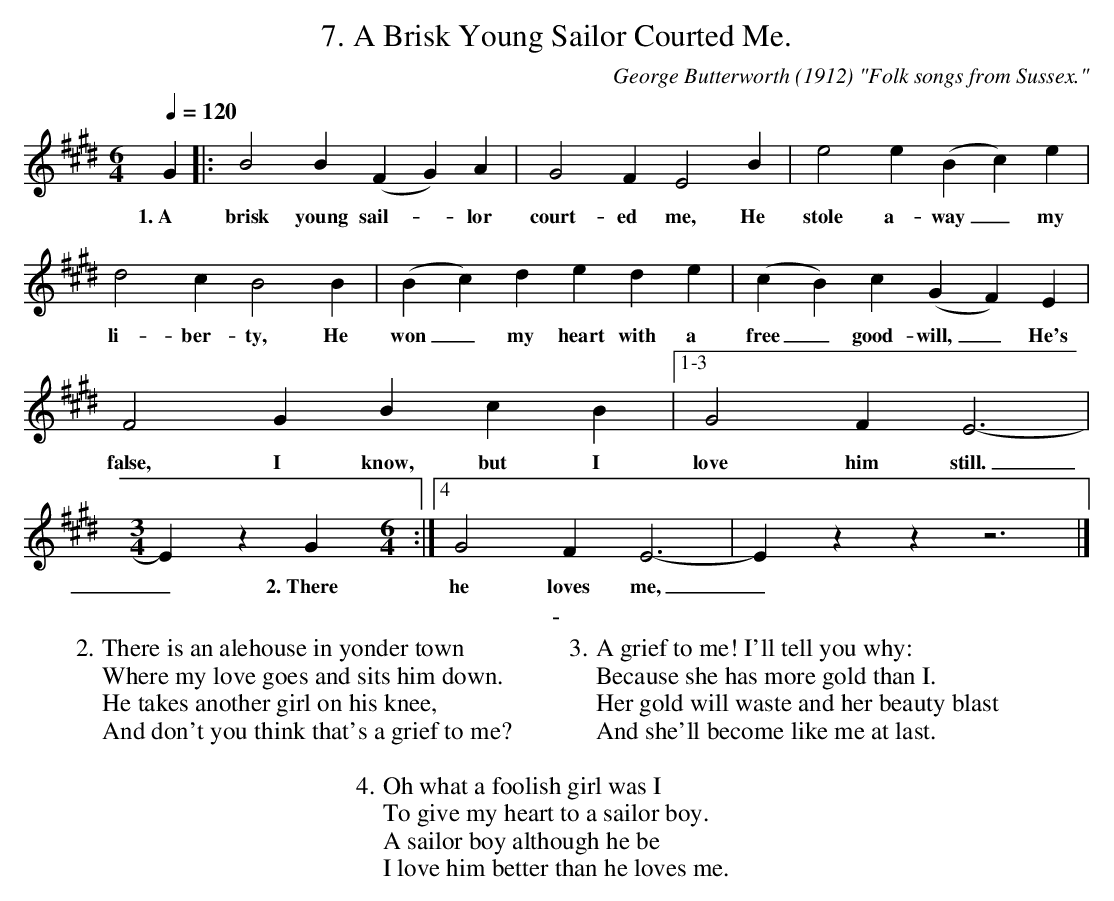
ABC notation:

X:1
T:7. A Brisk Young Sailor Courted Me.
C:George Butterworth (1912) "Folk songs from Sussex."
L:1/4
Q:1/4=120
M:6/4
K:E
G |: B2 B (F G) A | G2 F E2 B | e2 e (B c) e |
w: 1.~A | brisk young sail-*lor | court-ed me, He | stole a-way_ my |
d2 c B2 B | (B c) d e d e | (c B) c (G F) E |
w: li-ber-ty, He | won_ my heart with a | free_ good-will,_ He's |
F2 G B c B |1-3 G2 F E3- |[M:3/4]E z G [M:6/4] :|4  G2 F E3- | E z z z3 |]
w: false, I know, but I | love him still._ 2.~There | he loves me,_ |
T: -
W: 2. There is an alehouse in yonder town
W: Where my love goes and sits him down.
W: He takes another girl on his knee,
W: And don't you think that's a grief to me?
W:
W: 3. A grief to me! I'll tell you why:
W: Because she has more gold than I.
W: Her gold will waste and her beauty blast
W: And she'll become like me at last.
W:
W: 4. Oh what a foolish girl was I
W: To give my heart to a sailor boy.
W: A sailor boy although he be
W: I love him better than he loves me.
